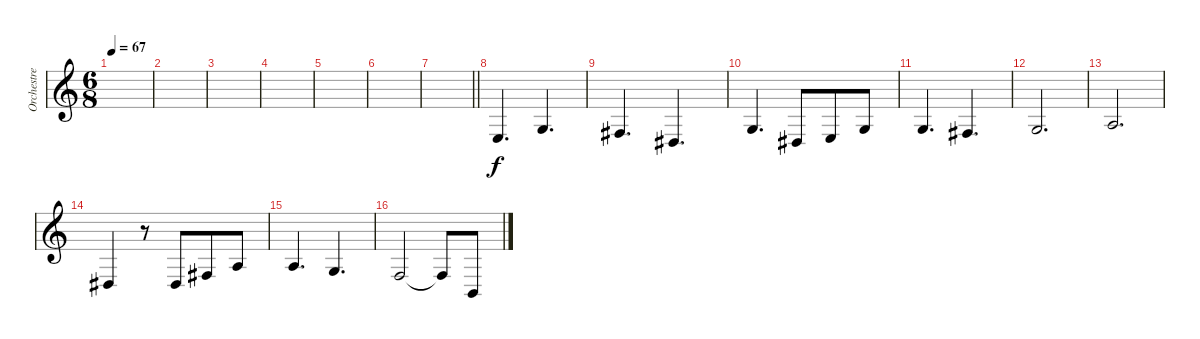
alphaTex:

\track ("Orchestre de cordes" "Orchestre ") {instrument stringensemble1}
\staff {score}
\tuning (E4 B3 G3 D3 A2 E2) {hide}
\ts (6 8)
\tempo 67
\clef g2
\ks c
|
|
|
|
|
|
\barLineRight lightlight
|
2.4.4{d} 0.3.4{d} |
4.4.4{d} 1.4.4{d} |
0.3.4{d} 1.4.8 2.4.8 0.3.8 |
0.3.4{d} 4.4.4{d} |
0.3.2{d} |
2.3.2{d} |
1.4.4 r.8 1.4.8 4.4.8 2.3.8 |
2.3.4{d} 0.3.4{d} |
3.4.2 3.4{t}.8 2.5.8
